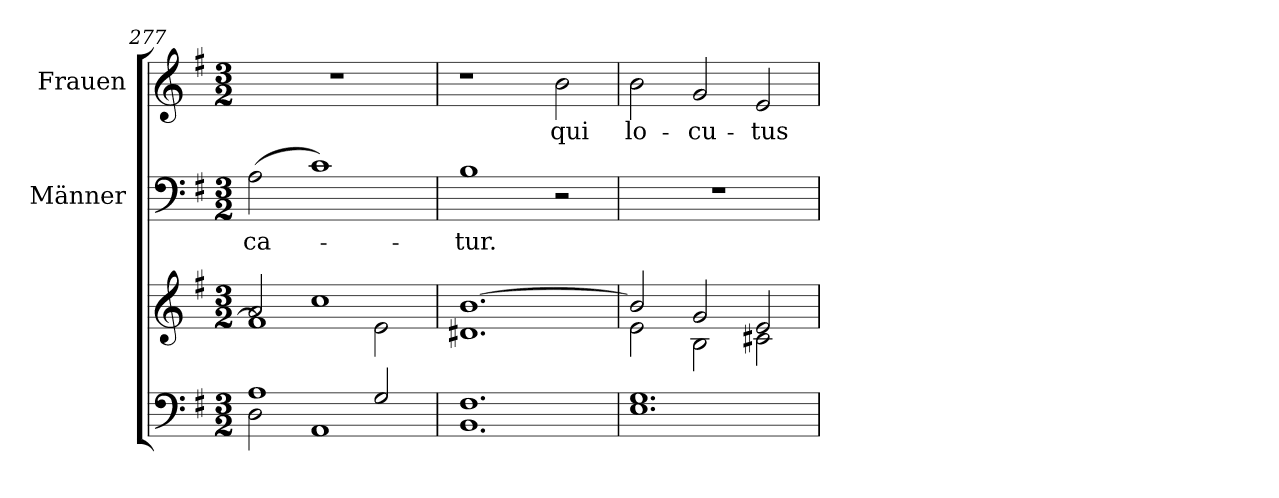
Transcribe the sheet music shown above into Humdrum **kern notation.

**kern	**kern	**kern	**text	**kern	**text
*part3	*part3	*part2	*part2	*part1	*part1
*staff4	*staff3	*staff2	*staff2	*staff1	*staff1
*	*	*I"Männer	*	*I"Frauen	*
!!LO:LB:g=z
*clefF4	*clefG2	*clefF4	*	*clefG2	*
*k[f#]	*k[f#]	*k[f#]	*	*k[f#]	*
*G:	*G:	*G:	*	*G:	*
*M3/2	*M3/2	*M3/2	*	*M3/2	*
=277	=277	=277	=277	=277	=277
*^	*^	*	*	*	*
!	!	!	!	!	!LO:LY:b	!	!
1A	2D\	2a/	1f#]	(>2A\	-ca-	1.r	.
.	1AA	1cc	.	1c)	.	.	.
2G/	.	.	2e\	.	.	.	.
=278	=278	=278	=278	=278	=278	=278	=278
!	!	!	!	!	!LO:LY:b	!	!
1.F#	1.BB	[>1.b	1.d#X	1B	-tur.	1r	.
!	!	!	!	!	!	!	!LO:LY:b
.	.	.	.	2r	.	2b\	qui
=279	=279	=279	=279	=279	=279	=279	=279
!	!	!	!	!	!	!	!LO:LY:b
1.G	1.E	2b/]	2e\	1.r	.	2b\	lo-
!	!	!	!	!	!	!	!LO:LY:b
.	.	2g/	2B\	.	.	2g/	-cu-
!	!	!	!	!	!	!	!LO:LY:b
.	.	2e/	2c#X\	.	.	2e/	-tus
*v	*v	*	*	*	*	*	*
*	*v	*v	*	*	*	*
=	=	=	=	=	=
*-	*-	*-	*-	*-	*-
